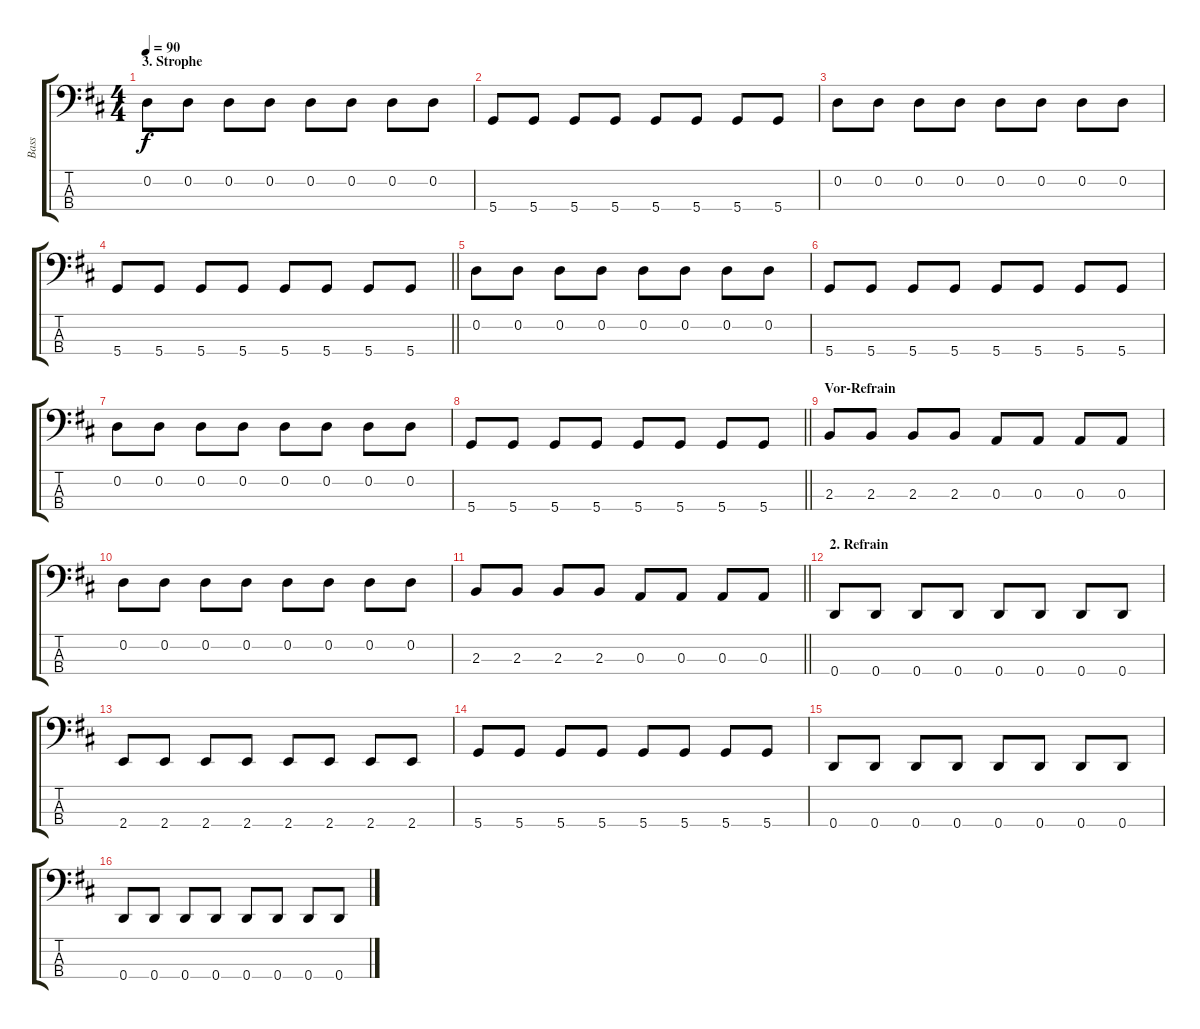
\track ("Bass" "Bass") {instrument electricbassfinger}
\staff {score tabs}
\tuning (G2 D2 A1 D1) {hide}
\ts (4 4)
\section ("" "3. Strophe")
\tempo 90
\clef f4
\ks d
0.2.8{dy f} 0.2.8 0.2.8 0.2.8 0.2.8 0.2.8 0.2.8 0.2.8 |
5.4.8 5.4.8 5.4.8 5.4.8 5.4.8 5.4.8 5.4.8 5.4.8 |
0.2.8 0.2.8 0.2.8 0.2.8 0.2.8 0.2.8 0.2.8 0.2.8 |
\barLineRight lightlight
5.4.8 5.4.8 5.4.8 5.4.8 5.4.8 5.4.8 5.4.8 5.4.8 |
0.2.8 0.2.8 0.2.8 0.2.8 0.2.8 0.2.8 0.2.8 0.2.8 |
5.4.8 5.4.8 5.4.8 5.4.8 5.4.8 5.4.8 5.4.8 5.4.8 |
0.2.8 0.2.8 0.2.8 0.2.8 0.2.8 0.2.8 0.2.8 0.2.8 |
\barLineRight lightlight
5.4.8 5.4.8 5.4.8 5.4.8 5.4.8 5.4.8 5.4.8 5.4.8 |
\section ("" "Vor-Refrain")
2.3.8 2.3.8 2.3.8 2.3.8 0.3.8 0.3.8 0.3.8 0.3.8 |
0.2.8 0.2.8 0.2.8 0.2.8 0.2.8 0.2.8 0.2.8 0.2.8 |
\barLineRight lightlight
2.3.8 2.3.8 2.3.8 2.3.8 0.3.8 0.3.8 0.3.8 0.3.8 |
\section ("" "2. Refrain")
0.4.8 0.4.8 0.4.8 0.4.8 0.4.8 0.4.8 0.4.8 0.4.8 |
2.4.8 2.4.8 2.4.8 2.4.8 2.4.8 2.4.8 2.4.8 2.4.8 |
5.4.8 5.4.8 5.4.8 5.4.8 5.4.8 5.4.8 5.4.8 5.4.8 |
0.4.8 0.4.8 0.4.8 0.4.8 0.4.8 0.4.8 0.4.8 0.4.8 |
0.4.8 0.4.8 0.4.8 0.4.8 0.4.8 0.4.8 0.4.8 0.4.8
